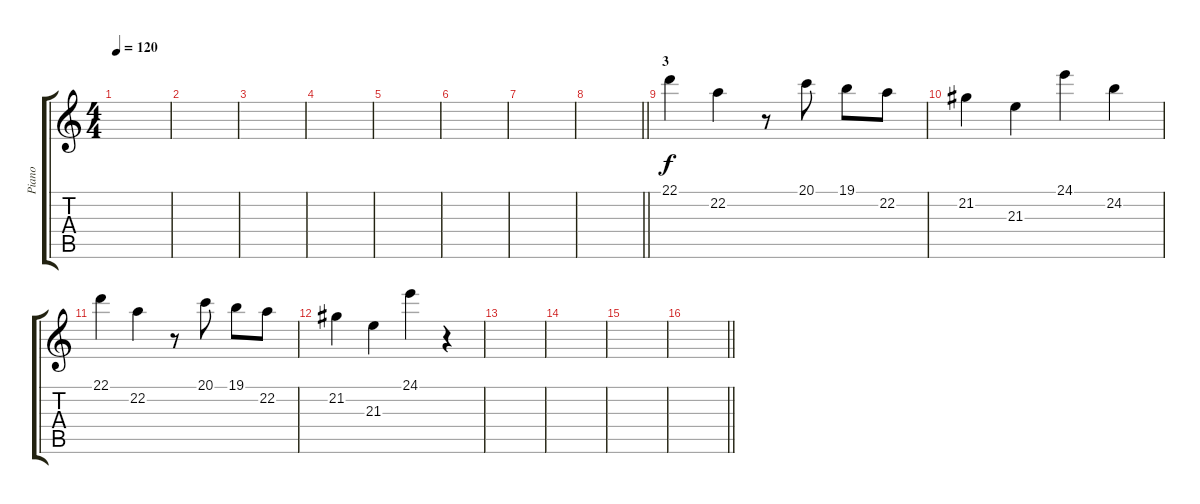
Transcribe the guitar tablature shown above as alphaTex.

\track ("Piano" "Piano") {instrument acousticgrandpiano}
\staff {score tabs}
\tuning (E4 B3 G3 D3 A2 E2) {hide}
\ts (4 4)
\tempo 120
\clef g2
\ks c
|
|
|
|
|
|
|
\barLineRight lightlight
|
\section ("" "3")
22.1.4 22.2.4 r.8 20.1.8 19.1.8 22.2.8 |
21.2.4 21.3.4 24.1.4 24.2.4 |
22.1.4 22.2.4 r.8 20.1.8 19.1.8 22.2.8 |
21.2.4 21.3.4 24.1.4 r.4 |
|
|
|
\barLineRight lightlight
